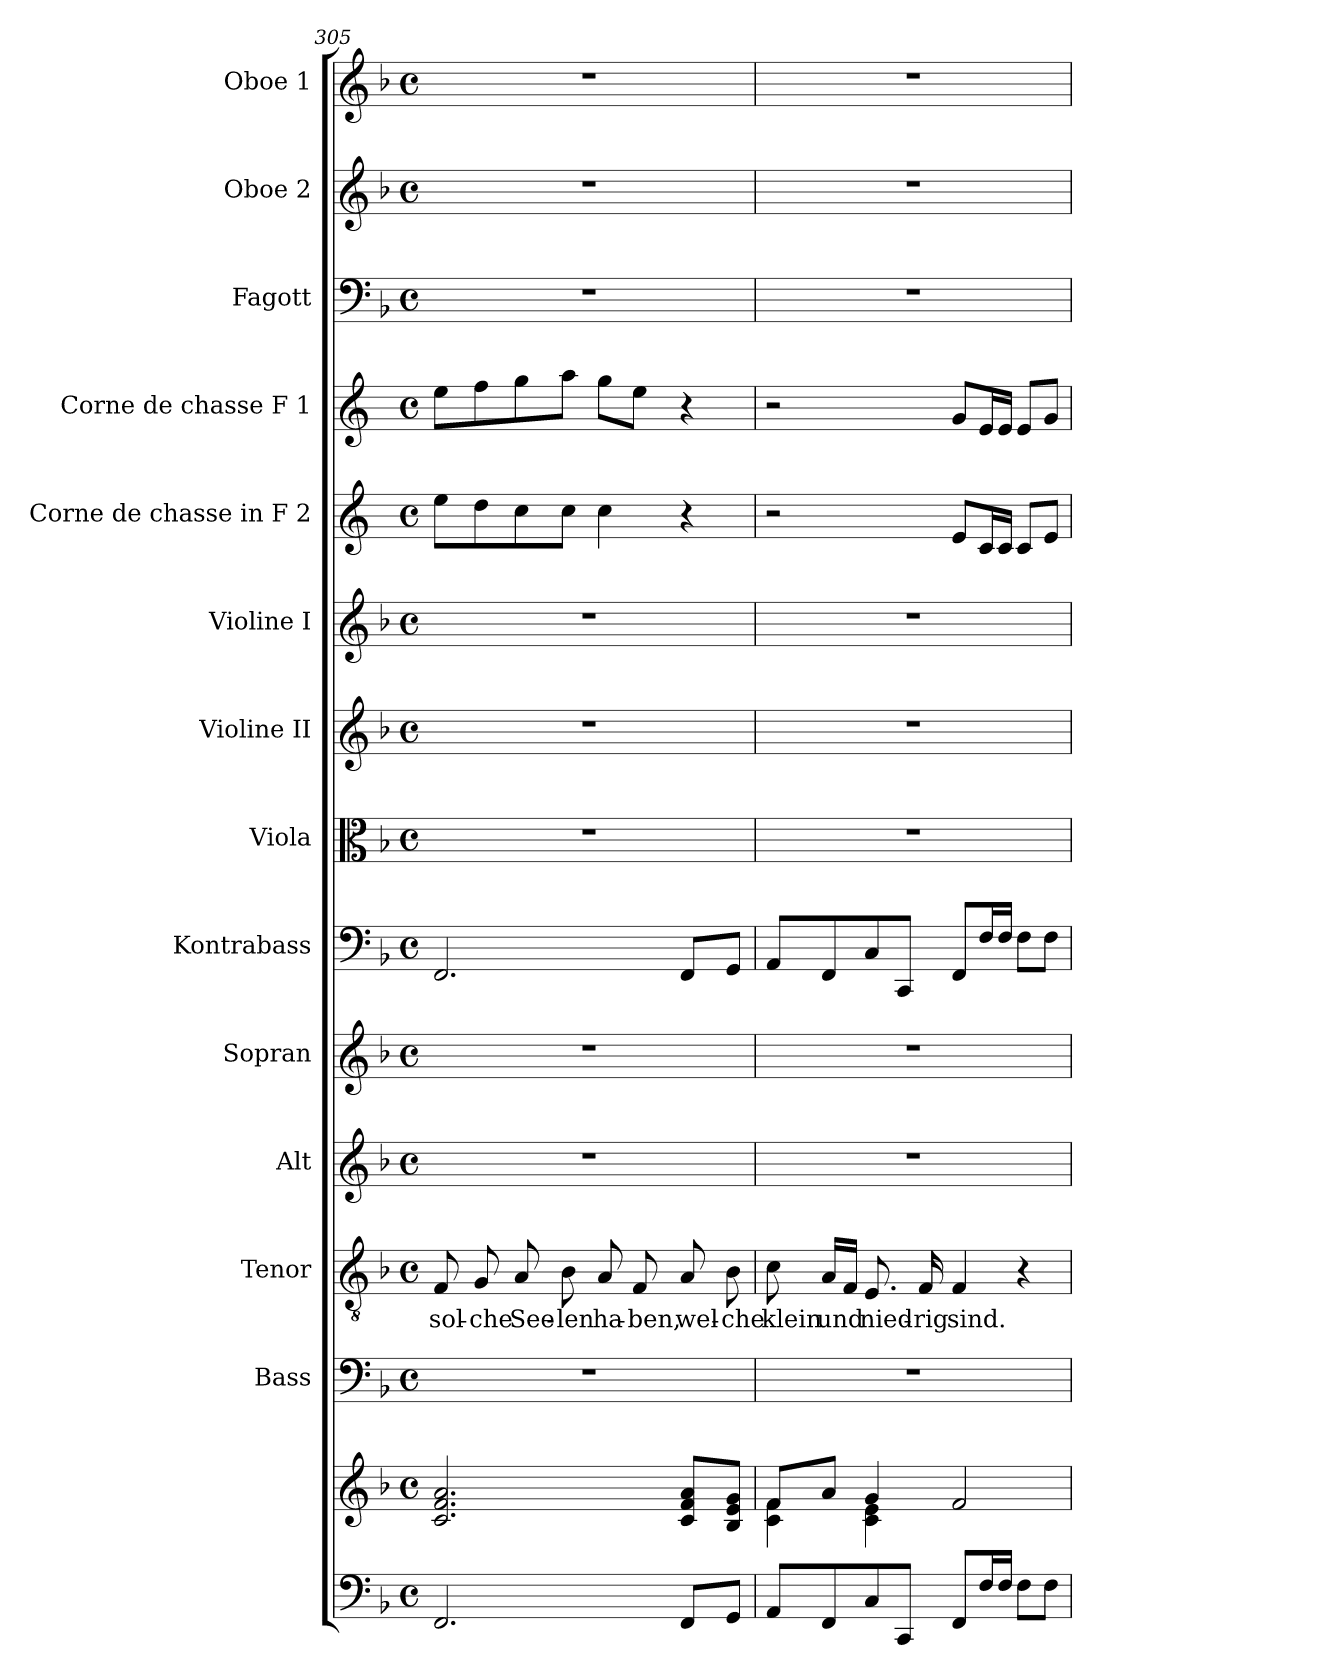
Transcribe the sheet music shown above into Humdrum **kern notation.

**kern	**kern	**kern	**kern	**text	**kern	**kern	**kern	**kern	**kern	**kern	**kern	**kern	**kern	**kern	**kern
*part14	*part14	*part13	*part12	*part12	*part11	*part10	*part9	*part8	*part7	*part6	*part5	*part4	*part3	*part2	*part1
*staff15	*staff14	*staff13	*staff12	*staff12	*staff11	*staff10	*staff9	*staff8	*staff7	*staff6	*staff5	*staff4	*staff3	*staff2	*staff1
*	*	*I"Bass	*I"Tenor	*	*I"Alt	*I"Sopran	*I"Kontrabass	*I"Viola	*I"Violine II	*I"Violine I	*I"Corne de chasse in F 2	*I"Corne de chasse F 1	*I"Fagott	*I"Oboe 2	*I"Oboe 1
*	*	*I'B.	*I'T.	*	*I'A.	*I'S.	*I'Kb.	*I'Vla.	*I'Vl. II	*I'Vl. I	*	*	*I'Fg.	*I'Ob. 2	*I'Ob. 1
*clefF4	*clefG2	*clefF4	*clefGv2	*	*clefG2	*clefG2	*clefF4	*clefC3	*clefG2	*clefG2	*clefG2	*clefG2	*clefF4	*clefG2	*clefG2
*	*	*	*	*	*	*	*ITrd7c12	*	*	*	*ITrd4c7	*ITrd4c7	*	*	*
*k[b-]	*k[b-]	*k[b-]	*k[b-]	*	*k[b-]	*k[b-]	*k[b-]	*k[b-]	*k[b-]	*k[b-]	*k[b-]	*k[b-]	*k[b-]	*k[b-]	*k[b-]
*F:	*F:	*F:	*F:	*	*F:	*F:	*F:	*F:	*F:	*F:	*F:	*F:	*F:	*F:	*F:
*M4/4	*M4/4	*M4/4	*M4/4	*	*M4/4	*M4/4	*M4/4	*M4/4	*M4/4	*M4/4	*M4/4	*M4/4	*M4/4	*M4/4	*M4/4
*met(c)	*met(c)	*met(c)	*met(c)	*	*met(c)	*met(c)	*met(c)	*met(c)	*met(c)	*met(c)	*met(c)	*met(c)	*met(c)	*met(c)	*met(c)
=305	=305	=305	=305	=305	=305	=305	=305	=305	=305	=305	=305	=305	=305	=305	=305
!	!	!	!	!LO:LY:b	!	!	!	!	!	!	!	!	!	!	!
2.FF/	2.c/ 2.f/ 2.a/	1r	8F/	sol-	1r	1r	2.FFF/	1r	1r	1r	8a\L	8a\L	1r	1r	1r
!	!	!	!	!LO:LY:b	!	!	!	!	!	!	!	!	!	!	!
.	.	.	8G/	-che	.	.	.	.	.	.	8g\	8b-\	.	.	.
!	!	!	!	!LO:LY:b	!	!	!	!	!	!	!	!	!	!	!
.	.	.	8A/	See-	.	.	.	.	.	.	8f\	8cc\	.	.	.
!	!	!	!	!LO:LY:b	!	!	!	!	!	!	!	!	!	!	!
.	.	.	8B-\	-len	.	.	.	.	.	.	8f\J	8dd\J	.	.	.
!	!	!	!	!LO:LY:b	!	!	!	!	!	!	!	!	!	!	!
.	.	.	8A/	ha-	.	.	.	.	.	.	4f\	8cc\L	.	.	.
!	!	!	!	!LO:LY:b	!	!	!	!	!	!	!	!	!	!	!
.	.	.	8F/	-ben,	.	.	.	.	.	.	.	8a\J	.	.	.
!	!	!	!	!LO:LY:b	!	!	!	!	!	!	!	!	!	!	!
8FF/L	8c/ 8f/ 8a/L	.	8A/	wel-	.	.	8FFF/L	.	.	.	4r	4r	.	.	.
!	!	!	!	!LO:LY:b	!	!	!	!	!	!	!	!	!	!	!
8GG/J	8B-/ 8e/ 8g/J	.	8B-\	-che	.	.	8GGG/J	.	.	.	.	.	.	.	.
=306	=306	=306	=306	=306	=306	=306	=306	=306	=306	=306	=306	=306	=306	=306	=306
*	*^	*	*	*	*	*	*	*	*	*	*	*	*	*	*
!	!	!	!	!	!LO:LY:b	!	!	!	!	!	!	!	!	!	!	!
8AA/L	8f/L	4c\ 4f\	1r	8c\	klein	1r	1r	8AAA/L	1r	1r	1r	2r	2r	1r	1r	1r
!	!	!	!	!	!LO:LY:b	!	!	!	!	!	!	!	!	!	!	!
8FF/	8a/J	.	.	16A/LL	und	.	.	8FFF/	.	.	.	.	.	.	.	.
.	.	.	.	16F/JJ	.	.	.	.	.	.	.	.	.	.	.	.
!	!	!	!	!	!LO:LY:b	!	!	!	!	!	!	!	!	!	!	!
8C/	4g/	4c\ 4e\	.	8.E/	nied-	.	.	8CC/	.	.	.	.	.	.	.	.
8CC/J	.	.	.	.	.	.	.	8CCC/J	.	.	.	.	.	.	.	.
!	!	!	!	!	!LO:LY:b	!	!	!	!	!	!	!	!	!	!	!
.	.	.	.	16F/	-rig	.	.	.	.	.	.	.	.	.	.	.
!	!	!	!	!	!LO:LY:b	!	!	!	!	!	!	!	!	!	!	!
8FF/L	2f/	2A\yy 2c\yy	.	4F/	sind.	.	.	8FFF/L	.	.	.	8A/L	8c/L	.	.	.
16F/L	.	.	.	.	.	.	.	16FF/L	.	.	.	16F/L	16A/L	.	.	.
16F/JJ	.	.	.	.	.	.	.	16FF/JJ	.	.	.	16F/JJ	16A/JJ	.	.	.
8F\L	.	.	.	4r	.	.	.	8FF\L	.	.	.	8F/L	8A/L	.	.	.
8F\J	.	.	.	.	.	.	.	8FF\J	.	.	.	8A/J	8c/J	.	.	.
*	*v	*v	*	*	*	*	*	*	*	*	*	*	*	*	*	*
=	=	=	=	=	=	=	=	=	=	=	=	=	=	=	=
*-	*-	*-	*-	*-	*-	*-	*-	*-	*-	*-	*-	*-	*-	*-	*-
